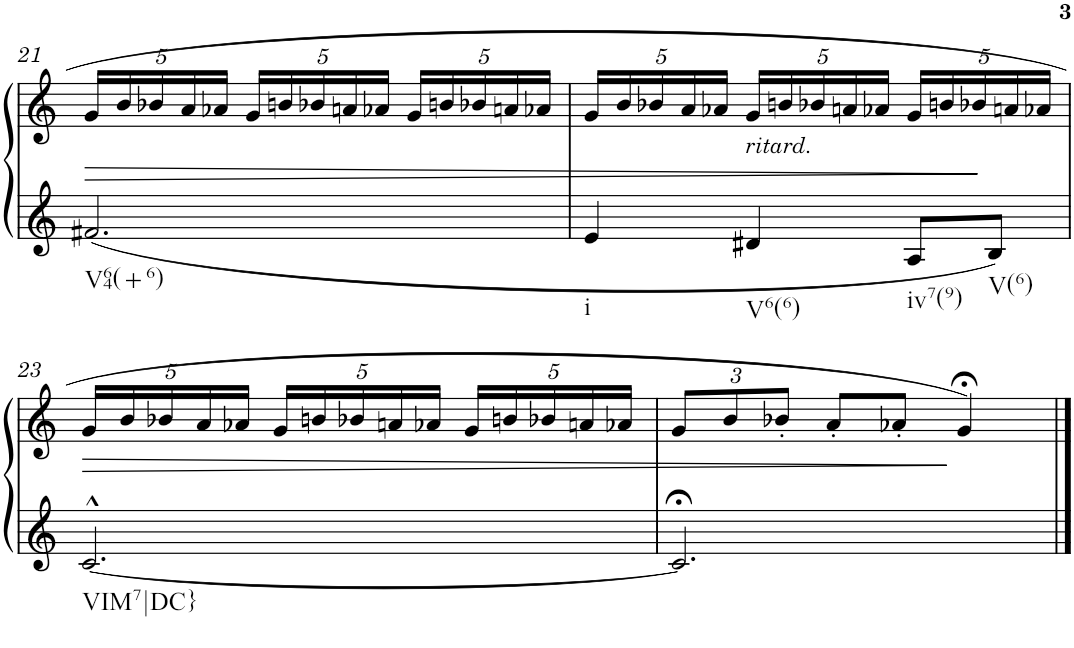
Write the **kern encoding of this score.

**kern	**kern	**dynam
*part1	*part1	*part1
*staff2	*staff1	*staff1/2
*I"Piano	*	*
!!LO:PB:g=z
*clefG2	*clefG2	*
*k[]	*k[]	*
*M3/4	*M3/4	*
*	*Xbrackettup	*
=21	=21	=21
!LO:TX:b:t=V64(+6)	!	!
2.f#X/	20g/LL	.
.	20b/	.
.	20b-X/	.
.	20a/	.
.	20a-X/JJ	.
.	20g/LL	.
.	20bn/	.
.	20b-X/	.
.	20an/	.
.	20a-X/JJ	.
.	20g/LL	.
.	20bn/	.
.	20b-X/	.
.	20an/	.
.	20a-X/JJ	.
=22	=22	=22
!LO:TX:b:t=i	!	!
4e/	20g/LL	.
.	20b/	.
.	20b-X/	.
.	20a/	.
.	20a-X/JJ	.
!	!LO:TX:b:i:t=ritard.	!
!LO:TX:b:t=V6(6)	!	!
4d#X/	20g/LL	.
.	20bn/	.
.	20b-X/	.
.	20an/	.
.	20a-X/JJ	.
!LO:TX:b:t=iv7(9)	!	!
8A/L	20g/LL	.
.	20bn/	.
.	20b-X/	.
!LO:TX:b:t=V(6)	!	!
8B/J	.	.
.	20an/	.
.	20a-X/JJ	.
!!LO:LB:g=z
=23	=23	=23
!LO:TX:b:t=VIM7|DC}	!	!
!	!	!LO:HP:b
[2.c^^/	20g/LL	>
.	20b/	.
.	20b-X/	.
.	20a/	.
.	20a-X/JJ	.
.	20g/LL	.
.	20bn/	.
.	20b-X/	.
.	20an/	.
.	20a-X/JJ	.
.	20g/LL	.
.	20bn/	.
.	20b-X/	.
.	20an/	.
.	20a-X/JJ	.
=24	=24	=24
2.c;</]	12g/L	.
.	12b/	.
.	12b-X'/J	.
.	8a'/L	.
.	8a-X'/J	.
.	4g;</	]
==	==	==
*-	*-	*-
